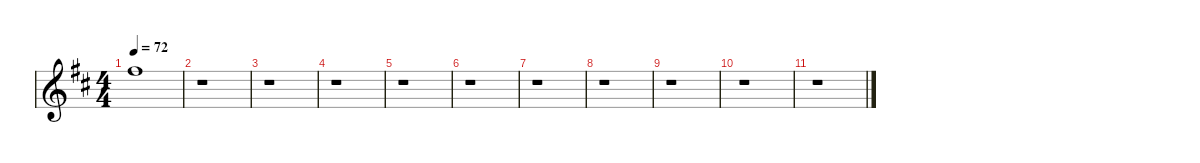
\defaultSystemsLayout 4
\hideDynamics
\bracketExtendMode nobrackets
\singleTrackTrackNamePolicy hidden
\multiTrackTrackNamePolicy hidden
\otherSystemsTrackNameOrientation horizontal
\track ("Sax" "sax.") {instrument tenorsax}
\staff {score}
\tuning (E4 B3 G3 D3 A2 E2)
\displaytranspose 14
\ts (4 4)
\tempo 72
\clef g2
\ks d
0.1{acc #}.1{dy mp beam Down} |
r.1{beam Down} |
r.1{beam Down} |
r.1{beam Down} |
r.1{beam Down} |
r.1{beam Down} |
r.1{beam Down} |
r.1{beam Down} |
r.1{beam Down} |
r.1{beam Down} |
r.1{beam Down}
